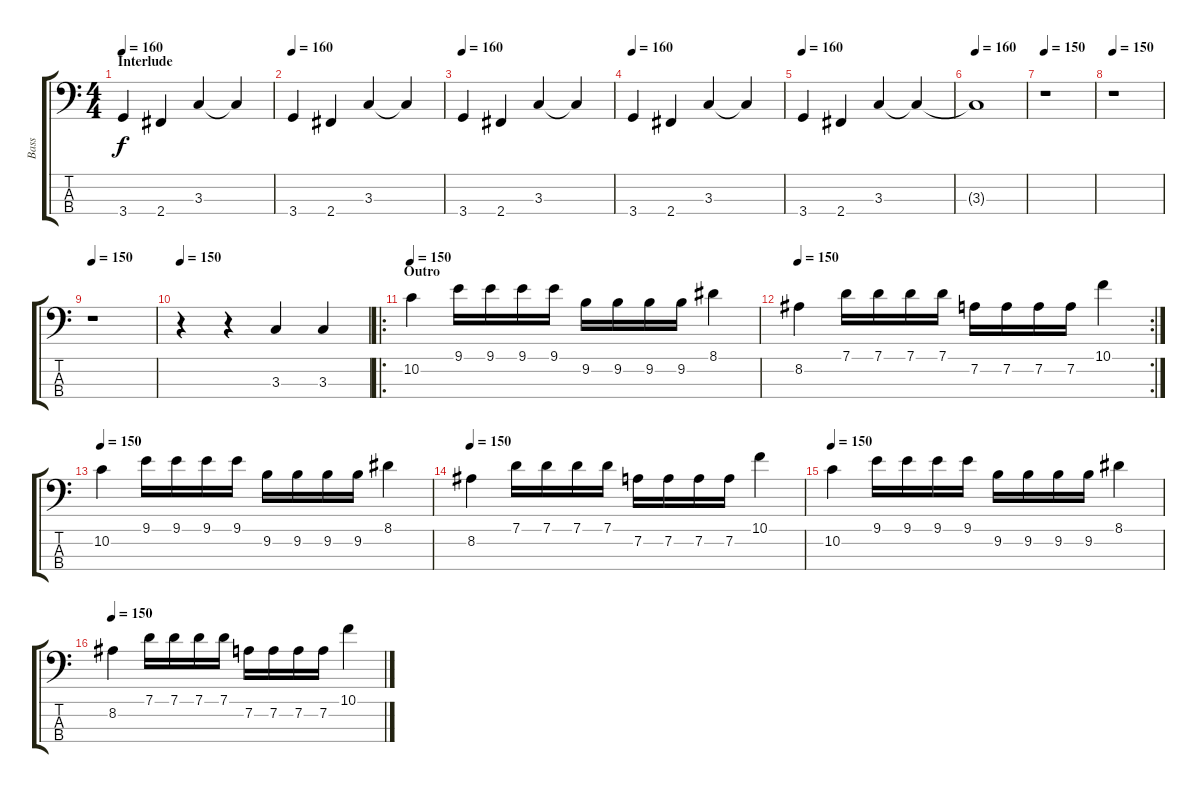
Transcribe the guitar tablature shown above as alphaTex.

\track ("Bass" "Bass") {instrument electricbasspick}
\staff {score tabs}
\tuning (G2 D2 A1 E1) {hide}
\ts (4 4)
\section ("" "Interlude")
\tempo 160
\clef f4
\ks c
3.4.4{dy f} 2.4.4 3.3.4 3.3{t}.4 |
\tempo 160
3.4.4 2.4.4 3.3.4 3.3{t}.4 |
\tempo 160
3.4.4 2.4.4 3.3.4 3.3{t}.4 |
\tempo 160
3.4.4 2.4.4 3.3.4 3.3{t}.4 |
\tempo 160
3.4.4 2.4.4 3.3.4 3.3{t}.4 |
\tempo 160
3.3{t}.1 |
\tempo 150
r.1 |
\tempo 150
r.1 |
\tempo 150
r.1 |
\tempo 150
r.4 r.4 3.3.4 3.3.4 |
\ro
\section ("" "Outro")
\tempo 150
10.2.4 9.1.16 9.1.16 9.1.16 9.1.16 9.2.16 9.2.16 9.2.16 9.2.16 8.1.4 |
\rc 2
\tempo 150
8.2.4 7.1.16 7.1.16 7.1.16 7.1.16 7.2.16 7.2.16 7.2.16 7.2.16 10.1.4 |
\tempo 150
10.2.4 9.1.16 9.1.16 9.1.16 9.1.16 9.2.16 9.2.16 9.2.16 9.2.16 8.1.4 |
\tempo 150
8.2.4 7.1.16 7.1.16 7.1.16 7.1.16 7.2.16 7.2.16 7.2.16 7.2.16 10.1.4 |
\tempo 150
10.2.4 9.1.16 9.1.16 9.1.16 9.1.16 9.2.16 9.2.16 9.2.16 9.2.16 8.1.4 |
\tempo 150
8.2.4 7.1.16 7.1.16 7.1.16 7.1.16 7.2.16 7.2.16 7.2.16 7.2.16 10.1.4
